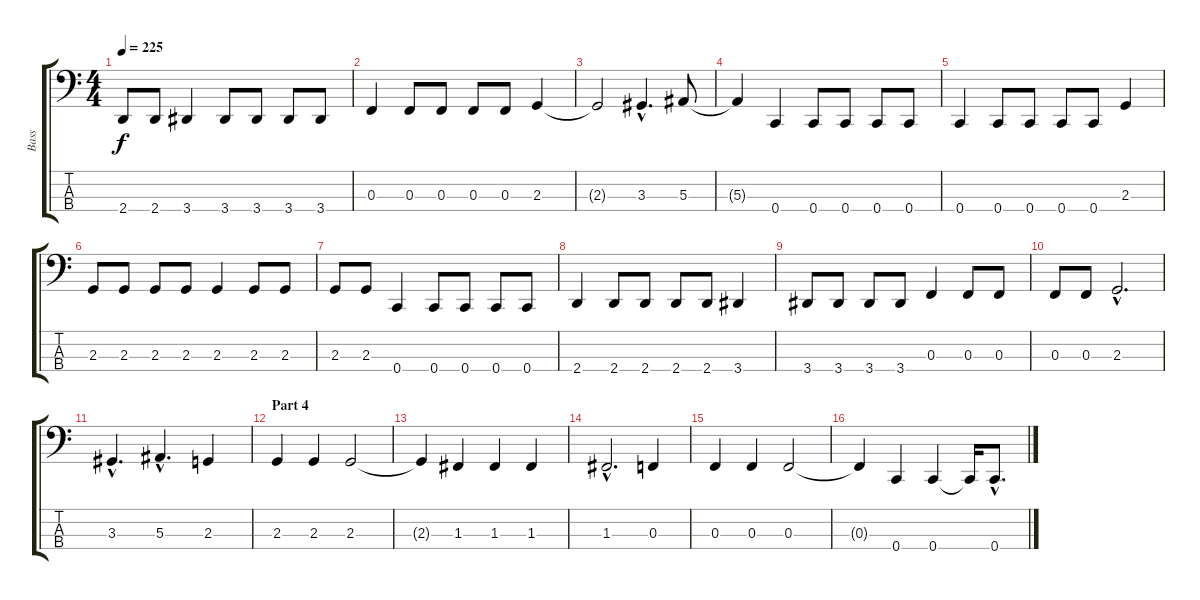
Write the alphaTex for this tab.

\track ("Bass" "Bass") {instrument electricbassfinger}
\staff {score tabs}
\tuning (Eb2 Bb1 F1 C1) {hide}
\ts (4 4)
\tempo 225
\clef f4
\ks c
2.4.8{dy f} 2.4.8 3.4.4 3.4.8 3.4.8 3.4.8 3.4.8 |
0.3.4 0.3.8 0.3.8 0.3.8 0.3.8 2.3.4 |
2.3{t}.2 3.3{hac}.4{d} 5.3.8 |
5.3{t}.4 0.4.4 0.4.8 0.4.8 0.4.8 0.4.8 |
0.4.4 0.4.8 0.4.8 0.4.8 0.4.8 2.3.4 |
2.3.8 2.3.8 2.3.8 2.3.8 2.3.4 2.3.8 2.3.8 |
2.3.8 2.3.8 0.4.4 0.4.8 0.4.8 0.4.8 0.4.8 |
2.4.4 2.4.8 2.4.8 2.4.8 2.4.8 3.4.4 |
3.4.8 3.4.8 3.4.8 3.4.8 0.3.4 0.3.8 0.3.8 |
0.3.8 0.3.8 2.3{hac}.2{d} |
3.3{hac}.4{d} 5.3{hac}.4{d} 2.3.4 |
\section ("" "Part 4")
2.3.4 2.3.4 2.3.2 |
2.3{t}.4 1.3.4 1.3.4 1.3.4 |
1.3{hac}.2{d} 0.3.4 |
0.3.4 0.3.4 0.3.2 |
0.3{t}.4 0.4.4 0.4.4 0.4{t}.16 0.4{hac}.8{d}
